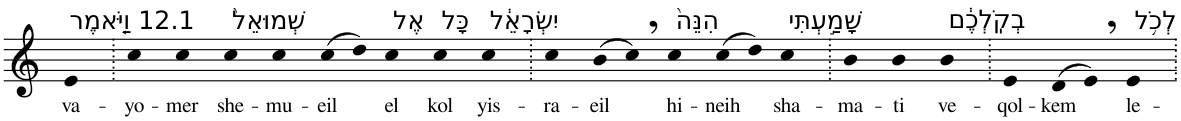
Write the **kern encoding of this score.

**kern	**text
*part1	*part1
*staff1	*staff1
*I"Piano	*
*I'Pno	*
*clefG2	*
*k[]	*
=1	=1
!LO:TX:a:t=12.1 וַיֹּ֤אמֶר	!
!	!LO:LY:b
4e	va-
=2.	=2.
!	!LO:LY:b
4cc	-yo-
!	!LO:LY:b
4cc	-mer
!LO:TX:a:t=שְׁמוּאֵל֙	!
!	!LO:LY:b
4cc	she-
!	!LO:LY:b
4cc	-mu-
!	!LO:LY:b
(>8cc	-eil
8dd)	.
!LO:TX:a:t=אֶל	!
!	!LO:LY:b
4cc	el
!LO:TX:a:t=כָּל	!
!	!LO:LY:b
4cc	kol
!LO:TX:a:t=יִשְׂרָאֵ֔ל	!
!	!LO:LY:b
4cc	yis-
=3.	=3.
!	!LO:LY:b
4cc	-ra-
!	!LO:LY:b
(>8b	-eil
8cc,)	.
!LO:TX:a:t=הִנֵּה֙	!
!	!LO:LY:b
4cc	hi-
!	!LO:LY:b
(>8cc	-neih
8dd)	.
!LO:TX:a:t=שָׁמַ֣עְתִּי	!
!	!LO:LY:b
4cc	sha-
=4.	=4.
!	!LO:LY:b
4b	-ma-
!	!LO:LY:b
4b	-ti
!LO:TX:a:t=בְקֹֽלְכֶ֔ם	!
!	!LO:LY:b
4b	ve-
=5.	=5.
!	!LO:LY:b
4e	-qol-
!	!LO:LY:b
(>8d	-kem
8e,)	.
!LO:TX:a:t=לְכֹ֥ל	!
!	!LO:LY:b
4e	le-
=.	=.
*-	*-
